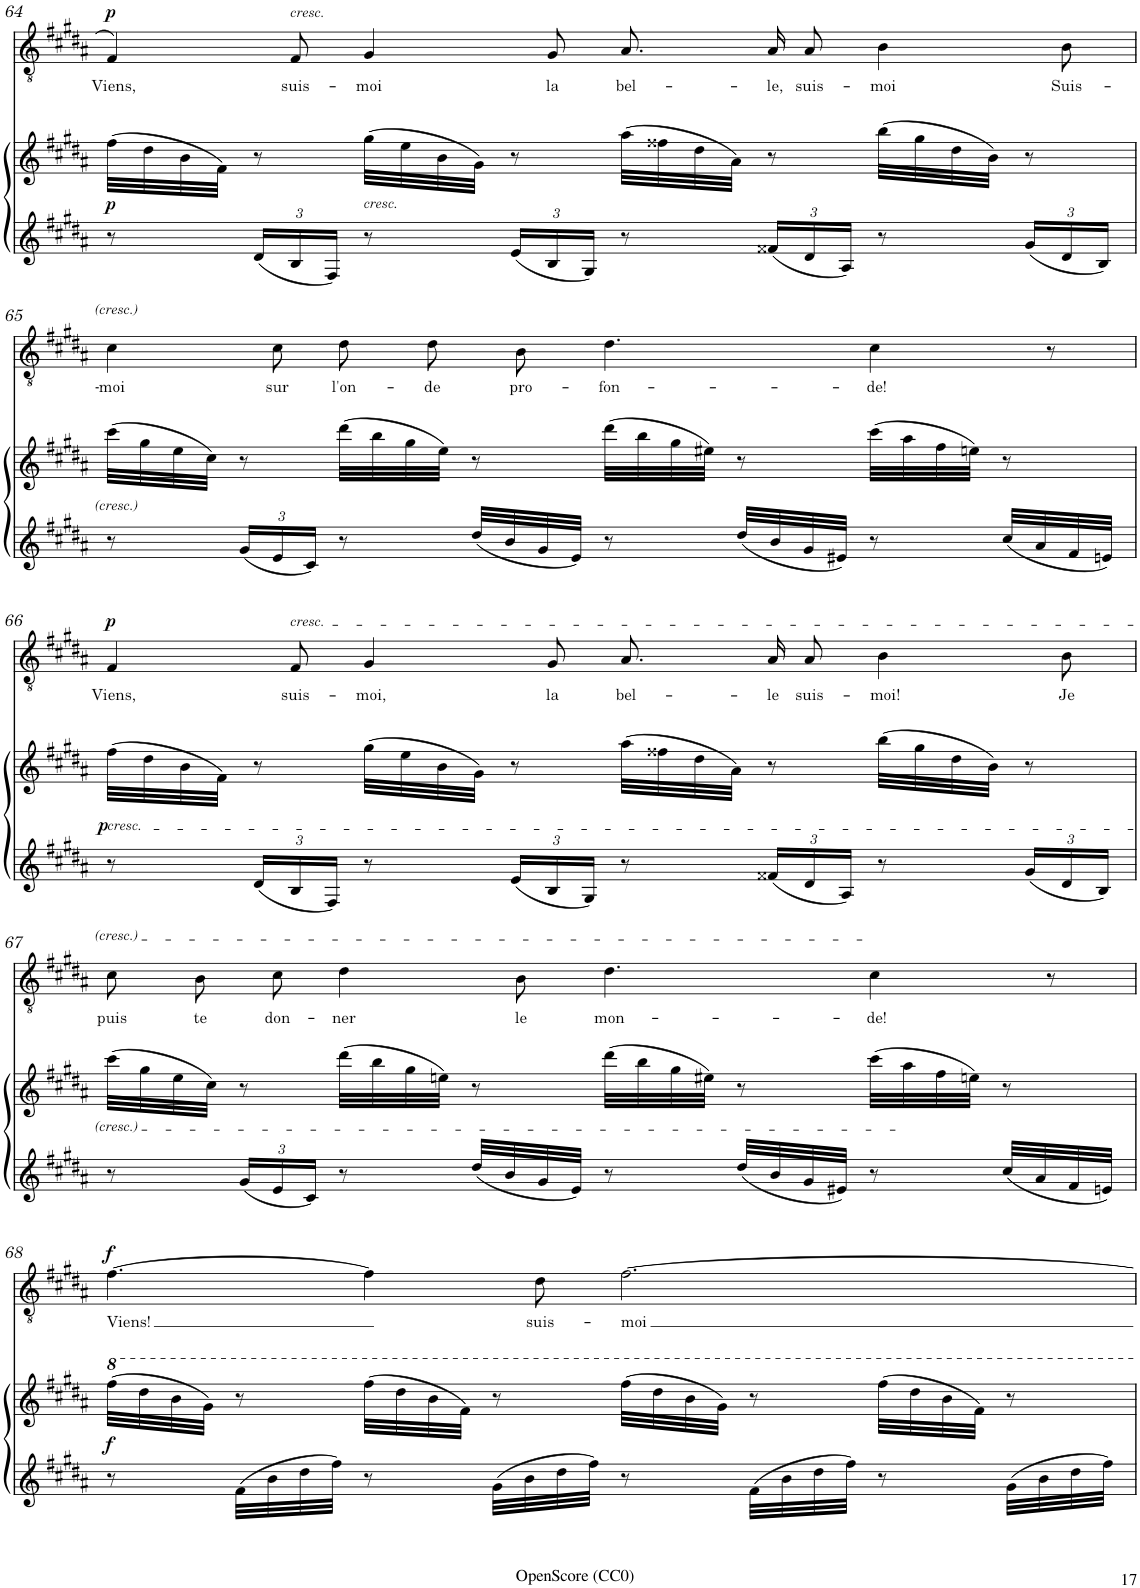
**kern	**kern	**dynam	**kern	**text	**dynam	**kern
*part3	*part3	*part3	*part2	*part2	*part2	*part1
*staff4	*staff3	*staff3/4	*staff2	*staff2	*staff2	*staff1
*I"Piano	*	*	*I"Tenor	*	*	*I"Contralto
*I'Pno	*	*	*	*	*	*
!!LO:PB:g=z
*clefG2	*clefG2	*	*clefGv2	*	*	*clefGv2
*k[f#c#g#d#a#]	*k[f#c#g#d#a#]	*	*k[f#c#g#d#a#]	*	*	*k[f#c#g#d#a#]
*M4/4	*M4/4	*	*M12/8	*	*	*M12/8
=64	=64	=64	=64	=64	=64	=64
!	!	!LO:DY:b	!	!LO:LY:b	!LO:DY:a	!
8r	(32ff#\LLL	p	4F#/	Viens,	p	1.r
.	32dd#\	.	.	.	.	.
.	32b\	.	.	.	.	.
.	32f#\JJJ)	.	.	.	.	.
*Xbrackettup	*	*	*	*	*	*
24d#/LL	8r	.	.	.	.	.
24B/	.	.	.	.	.	.
24F#/JJ	.	.	.	.	.	.
!	!	!	!LO:TX:a:i:t=cresc.	!	!	!
!	!LO:TX:b:i:t=cresc.	!	!	!	!	!
!	!	!	!	!LO:LY:b	!	!
8r	(32gg#\LLL	.	8F#/	suis-	.	.
.	32ee\	.	.	.	.	.
.	32b\	.	.	.	.	.
.	32g#\JJJ)	.	.	.	.	.
!	!	!	!	!LO:LY:b	!	!
24e/LL	8r	.	4G#/	-moi	.	.
24B/	.	.	.	.	.	.
24G#/JJ	.	.	.	.	.	.
8r	(32aa#\LLL	.	.	.	.	.
.	32ff##X\	.	.	.	.	.
.	32dd#\	.	.	.	.	.
.	32a#\JJJ)	.	.	.	.	.
!	!	!	!	!LO:LY:b	!	!
24f##X/LL	8r	.	8G#/	la	.	.
24d#/	.	.	.	.	.	.
24A#/JJ	.	.	.	.	.	.
!	!	!	!	!LO:LY:b	!	!
8r	(32bb\LLL	.	8.A#/L	bel-	.	.
.	32gg#\	.	.	.	.	.
.	32dd#\	.	.	.	.	.
.	32b\JJJ)	.	.	.	.	.
24g#/LL	8r	.	.	.	.	.
24d#/	.	.	.	.	.	.
!	!	!	!	!LO:LY:b	!	!
.	.	.	16A#/K	-le,	.	.
24B/JJ	.	.	.	.	.	.
!	!	!	!	!LO:LY:b	!	!
2ryy	2ryy	.	8A#/J	suis-	.	.
!	!	!	!	!LO:LY:b	!	!
.	.	.	4B\	-moi	.	.
!	!	!	!	!LO:LY:b	!	!
.	.	.	8B\	Suis-	.	.
!!LO:LB:g=z
=65	=65	=65	=65	=65	=65	=65
!	!	!	!	!LO:LY:b	!	!
8r	(32ccc#\LLL	.	4c#\	-moi	.	1.r
.	32gg#\	.	.	.	.	.
.	32ee\	.	.	.	.	.
.	32cc#\JJJ)	.	.	.	.	.
24g#/LL	8r	.	.	.	.	.
24e/	.	.	.	.	.	.
24c#/JJ	.	.	.	.	.	.
!	!	!	!	!LO:LY:b	!	!
8r	(32ddd#\LLL	.	8c#\	sur	.	.
.	32bb\	.	.	.	.	.
.	32gg#\	.	.	.	.	.
.	32ee\JJJ)	.	.	.	.	.
!	!	!	!	!LO:LY:b	!	!
32dd#/LLL	8r	.	8d#\L	l'on-	.	.
32b/	.	.	.	.	.	.
32g#/	.	.	.	.	.	.
32e/JJJ	.	.	.	.	.	.
!	!	!	!	!LO:LY:b	!	!
8r	(32ddd#\LLL	.	8d#\	-de	.	.
.	32bb\	.	.	.	.	.
.	32gg#\	.	.	.	.	.
.	32ee#X\JJJ)	.	.	.	.	.
!	!	!	!	!LO:LY:b	!	!
32dd#/LLL	8r	.	8B\J	pro-	.	.
32b/	.	.	.	.	.	.
32g#/	.	.	.	.	.	.
32e#X/JJJ	.	.	.	.	.	.
!	!	!	!	!LO:LY:b	!	!
8r	(32ccc#\LLL	.	4.d#\	-fon-	.	.
.	32aa#\	.	.	.	.	.
.	32ff#\	.	.	.	.	.
.	32een\JJJ)	.	.	.	.	.
32cc#/LLL	8r	.	.	.	.	.
32a#/	.	.	.	.	.	.
32f#/	.	.	.	.	.	.
32en/JJJ	.	.	.	.	.	.
2ryy	2ryy	.	.	.	.	.
!	!	!	!	!LO:LY:b	!	!
.	.	.	4c#\	-de!	.	.
.	.	.	8r	.	.	.
!!LO:LB:g=z
=66	=66	=66	=66	=66	=66	=66
!	!LO:TX:b:i:t=cresc.	!	!	!	!	!
!	!	!LO:DY:b	!	!LO:LY:b	!LO:DY:a	!
8r	(32ff#\LLL	p	4F#/	Viens,	p	1.r
.	32dd#\	.	.	.	.	.
.	32b\	.	.	.	.	.
.	32f#\JJJ)	.	.	.	.	.
24d#/LL	8r	.	.	.	.	.
24B/	.	.	.	.	.	.
24F#/JJ	.	.	.	.	.	.
!	!	!	!LO:TX:a:i:t=cresc.	!	!	!
!	!	!	!	!LO:LY:b	!	!
8r	(32gg#\LLL	.	8F#/	suis-	.	.
.	32ee\	.	.	.	.	.
.	32b\	.	.	.	.	.
.	32g#\JJJ)	.	.	.	.	.
!	!	!	!	!LO:LY:b	!	!
24e/LL	8r	.	4G#/	-moi,	.	.
24B/	.	.	.	.	.	.
24G#/JJ	.	.	.	.	.	.
8r	(32aa#\LLL	.	.	.	.	.
.	32ff##X\	.	.	.	.	.
.	32dd#\	.	.	.	.	.
.	32a#\JJJ)	.	.	.	.	.
!	!	!	!	!LO:LY:b	!	!
24f##X/LL	8r	.	8G#/	la	.	.
24d#/	.	.	.	.	.	.
24A#/JJ	.	.	.	.	.	.
!	!	!	!	!LO:LY:b	!	!
8r	(32bb\LLL	.	8.A#/L	bel-	.	.
.	32gg#\	.	.	.	.	.
.	32dd#\	.	.	.	.	.
.	32b\JJJ)	.	.	.	.	.
24g#/LL	8r	.	.	.	.	.
24d#/	.	.	.	.	.	.
!	!	!	!	!LO:LY:b	!	!
.	.	.	16A#/K	-le	.	.
24B/JJ	.	.	.	.	.	.
!	!	!	!	!LO:LY:b	!	!
2ryy	2ryy	.	8A#/J	suis-	.	.
!	!	!	!	!LO:LY:b	!	!
.	.	.	4B\	-moi!	.	.
!	!	!	!	!LO:LY:b	!	!
.	.	.	8B\	Je	.	.
!!LO:LB:g=z
=67	=67	=67	=67	=67	=67	=67
!	!	!	!	!LO:LY:b	!	!
8r	(32ccc#\LLL	.	8c#\L	puis	.	1.r
.	32gg#\	.	.	.	.	.
.	32ee\	.	.	.	.	.
.	32cc#\JJJ)	.	.	.	.	.
!	!	!	!	!LO:LY:b	!	!
24g#/LL	8r	.	8B\	te	.	.
24e/	.	.	.	.	.	.
24c#/JJ	.	.	.	.	.	.
!	!	!	!	!LO:LY:b	!	!
8r	(32ddd#\LLL	.	8c#\J	don-	.	.
.	32bb\	.	.	.	.	.
.	32gg#\	.	.	.	.	.
.	32een\JJJ)	.	.	.	.	.
!	!	!	!	!LO:LY:b	!	!
32dd#/LLL	8r	.	4d#\	-ner	.	.
32b/	.	.	.	.	.	.
32g#/	.	.	.	.	.	.
32e/JJJ	.	.	.	.	.	.
8r	(32ddd#\LLL	.	.	.	.	.
.	32bb\	.	.	.	.	.
.	32gg#\	.	.	.	.	.
.	32ee#X\JJJ)	.	.	.	.	.
!	!	!	!	!LO:LY:b	!	!
32dd#/LLL	8r	.	8B\	le	.	.
32b/	.	.	.	.	.	.
32g#/	.	.	.	.	.	.
32e#X/JJJ	.	.	.	.	.	.
!	!	!	!	!LO:LY:b	!	!
8r	(32ccc#\LLL	.	4.d#\	mon-	.	.
.	32aa#\	.	.	.	.	.
.	32ff#\	.	.	.	.	.
.	32een\JJJ)	.	.	.	.	.
32cc#/LLL	8r	.	.	.	.	.
32a#/	.	.	.	.	.	.
32f#/	.	.	.	.	.	.
32en/JJJ	.	.	.	.	.	.
2ryy	2ryy	.	.	.	.	.
!	!	!	!	!LO:LY:b	!	!
.	.	.	4c#\	-de!	.	.
.	.	.	8r	.	.	.
!!LO:LB:g=z
=68	=68	=68	=68	=68	=68	=68
!	!	!LO:DY:b	!	!LO:LY:b	!LO:DY:a	!
8r	(32fff#\LLL	f	[4.f#\	Viens!	f	1.r
.	32ddd#\	.	.	.	.	.
.	32bb\	.	.	.	.	.
.	32gg#\JJJ)	.	.	.	.	.
32f#\LLL	8r	.	.	.	.	.
32b\	.	.	.	.	.	.
32dd#\	.	.	.	.	.	.
32ff#\JJJ	.	.	.	.	.	.
8r	(32fff#\LLL	.	.	.	.	.
.	32ddd#\	.	.	.	.	.
.	32bb\	.	.	.	.	.
.	32ff#\JJJ)	.	.	.	.	.
32g#\LLL	8r	.	4f#\]	.	.	.
32b\	.	.	.	.	.	.
32dd#\	.	.	.	.	.	.
32ff#\JJJ	.	.	.	.	.	.
8r	(32fff#\LLL	.	.	.	.	.
.	32ddd#\	.	.	.	.	.
.	32bb\	.	.	.	.	.
.	32gg#\JJJ)	.	.	.	.	.
!	!	!	!	!LO:LY:b	!	!
32f#\LLL	8r	.	8d#\	suis-	.	.
32b\	.	.	.	.	.	.
32dd#\	.	.	.	.	.	.
32ff#\JJJ	.	.	.	.	.	.
!	!	!	!	!LO:LY:b	!	!
8r	(32fff#\LLL	.	[2.f#\	-moi	.	.
.	32ddd#\	.	.	.	.	.
.	32bb\	.	.	.	.	.
.	32ff#\JJJ)	.	.	.	.	.
32g#\LLL	8r	.	.	.	.	.
32b\	.	.	.	.	.	.
32dd#\	.	.	.	.	.	.
32ff#\JJJ	.	.	.	.	.	.
2ryy	2ryy	.	.	.	.	.
=	=	=	=	=	=	=
*-	*-	*-	*-	*-	*-	*-
